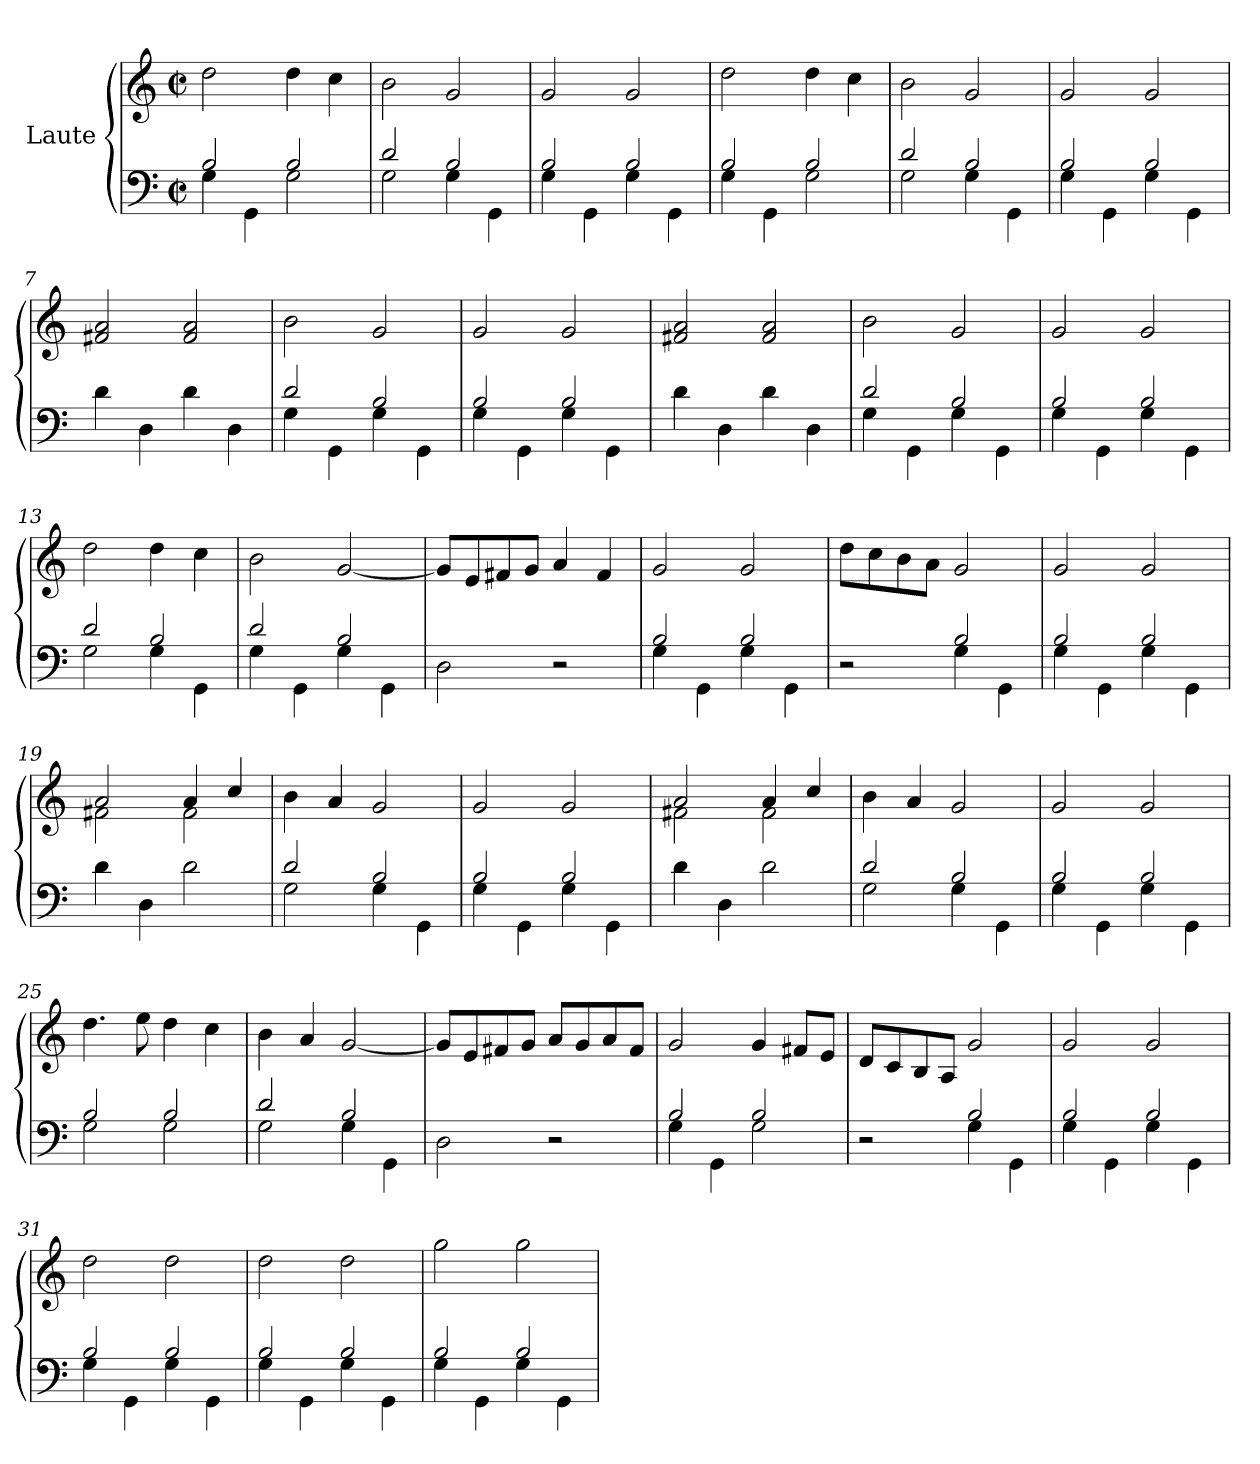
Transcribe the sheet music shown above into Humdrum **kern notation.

**kern	**kern
*part1	*part1
*staff2	*staff1
*I"Laute	*
*clefF4	*clefG2
*k[]	*k[]
*M2/2	*M2/2
*met(c|)	*met(c|)
=1	=1
*^	*
2B/	4G\	2dd\
.	4GG\	.
2B/	2G\	4dd\
.	.	4cc\
=2	=2	=2
2d/	2G\	2b\
2B/	4G\	2g/
.	4GG\	.
=3	=3	=3
2B/	4G\	2g/
.	4GG\	.
2B/	4G\	2g/
.	4GG\	.
=4	=4	=4
2B/	4G\	2dd\
.	4GG\	.
2B/	2G\	4dd\
.	.	4cc\
=5	=5	=5
2d/	2G\	2b\
2B/	4G\	2g/
.	4GG\	.
=6	=6	=6
2B/	4G\	2g/
.	4GG\	.
2B/	4G\	2g/
.	4GG\	.
*v	*v	*
!!LO:LB:g=z
=7	=7
4d\	2f#X/ 2a/
4D\	.
4d\	2f#/ 2a/
4D\	.
=8	=8
*^	*
2d/	4G\	2b\
.	4GG\	.
2B/	4G\	2g/
.	4GG\	.
=9	=9	=9
2B/	4G\	2g/
.	4GG\	.
2B/	4G\	2g/
.	4GG\	.
*v	*v	*
=10	=10
4d\	2f#X/ 2a/
4D\	.
4d\	2f#/ 2a/
4D\	.
=11	=11
*^	*
2d/	4G\	2b\
.	4GG\	.
2B/	4G\	2g/
.	4GG\	.
!!LO:LB:g=z
=12	=12	=12
2B/	4G\	2g/
.	4GG\	.
2B/	4G\	2g/
.	4GG\	.
=13	=13	=13
2d/	2G\	2dd\
2B/	4G\	4dd\
.	4GG\	4cc\
=14	=14	=14
2d/	4G\	2b\
.	4GG\	.
2B/	4G\	[2g/
.	4GG\	.
*v	*v	*
=15	=15
2D\	8g/L]
.	8e/
.	8f#X/
.	8g/J
2r	4a/
.	4f#/
=16	=16
*^	*
2B/	4G\	2g/
.	4GG\	.
2B/	4G\	2g/
.	4GG\	.
!!LO:LB:g=z
=17	=17	=17
2r	2ryy	8dd\L
.	.	8cc\
.	.	8b\
.	.	8a\J
2B/	4G\	2g/
.	4GG\	.
=18	=18	=18
2B/	4G\	2g/
.	4GG\	.
2B/	4G\	2g/
.	4GG\	.
*v	*v	*
=19	=19
*	*^
4d\	2a/	2f#X\
4D\	.	.
2d\	4a/	2f#\
.	4cc/	.
*	*v	*v
=20	=20
*^	*
2d/	2G\	4b\
.	.	4a/
2B/	4G\	2g/
.	4GG\	.
=21	=21	=21
2B/	4G\	2g/
.	4GG\	.
2B/	4G\	2g/
.	4GG\	.
*v	*v	*
!!LO:LB:g=z
=22	=22
*	*^
4d\	2a/	2f#X\
4D\	.	.
2d\	4a/	2f#\
.	4cc/	.
*	*v	*v
=23	=23
*^	*
2d/	2G\	4b\
.	.	4a/
2B/	4G\	2g/
.	4GG\	.
=24	=24	=24
2B/	4G\	2g/
.	4GG\	.
2B/	4G\	2g/
.	4GG\	.
=25	=25	=25
2B/	2G\	4.dd\
.	.	8ee\
2B/	2G\	4dd\
.	.	4cc\
=26	=26	=26
2d/	2G\	4b\
.	.	4a/
2B/	4G\	[2g/
.	4GG\	.
*v	*v	*
!!LO:LB:g=z
=27	=27
2D\	8g/L]
.	8e/
.	8f#X/
.	8g/J
2r	8a/L
.	8g/
.	8a/
.	8f#/J
=28	=28
*^	*
2B/	4G\	2g/
.	4GG\	.
2B/	2G\	4g/
.	.	8f#X/L
.	.	8e/J
=29	=29	=29
2r	2ryy	8d/L
.	.	8c/
.	.	8B/
.	.	8A/J
2B/	4G\	2g/
.	4GG\	.
=30	=30	=30
2B/	4G\	2g/
.	4GG\	.
2B/	4G\	2g/
.	4GG\	.
!!LO:PB:g=z
=31	=31	=31
2B/	4G\	2dd\
.	4GG\	.
2B/	4G\	2dd\
.	4GG\	.
=32	=32	=32
2B/	4G\	2dd\
.	4GG\	.
2B/	4G\	2dd\
.	4GG\	.
=33	=33	=33
2B/	4G\	2gg\
.	4GG\	.
2B/	4G\	2gg\
.	4GG\	.
*v	*v	*
=	=
*-	*-
